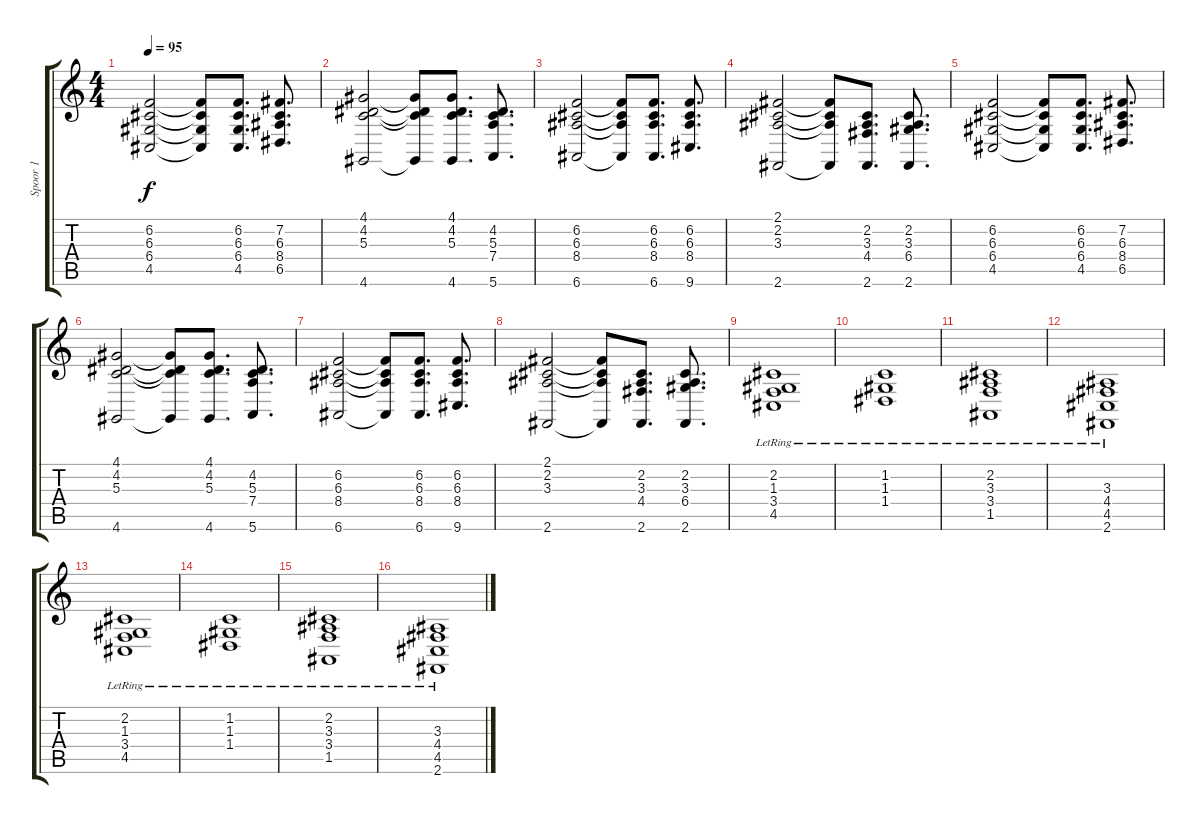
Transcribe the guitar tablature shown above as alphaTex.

\track ("Spoor 1" "Spoor 1") {instrument acousticgrandpiano}
\staff {score tabs}
\tuning (E4 B3 G3 D3 A2 E2) {hide}
\ts (4 4)
\tempo 95
\clef g2
\ks c
(6.2 6.3 6.4 4.5).2{dy f} (6.2{t} 6.3{t} 6.4{t} 4.5{t}).8 (6.2 6.3 6.4 4.5).8{d} (7.2 6.3 8.4 6.5).8{d} |
(4.1 4.2 5.3 4.6).2 (4.1{t} 4.2{t} 5.3{t} 4.6{t}).8 (4.1 4.2 5.3 4.6).8{d} (4.2 5.3 7.4 5.6).8{d} |
(6.2 6.3 8.4 6.6).2 (6.2{t} 6.3{t} 8.4{t} 6.6{t}).8 (6.2 6.3 8.4 6.6).8{d} (6.2 6.3 8.4 9.6).8{d} |
(2.1 2.2 3.3 2.6).2 (2.1{t} 2.2{t} 3.3{t} 2.6{t}).8 (2.2 3.3 4.4 2.6).8{d} (2.2 3.3 6.4 2.6).8{d} |
(6.2 6.3 6.4 4.5).2 (6.2{t} 6.3{t} 6.4{t} 4.5{t}).8 (6.2 6.3 6.4 4.5).8{d} (7.2 6.3 8.4 6.5).8{d} |
(4.1 4.2 5.3 4.6).2 (4.1{t} 4.2{t} 5.3{t} 4.6{t}).8 (4.1 4.2 5.3 4.6).8{d} (4.2 5.3 7.4 5.6).8{d} |
(6.2 6.3 8.4 6.6).2 (6.2{t} 6.3{t} 8.4{t} 6.6{t}).8 (6.2 6.3 8.4 6.6).8{d} (6.2 6.3 8.4 9.6).8{d} |
(2.1 2.2 3.3 2.6).2 (2.1{t} 2.2{t} 3.3{t} 2.6{t}).8 (2.2 3.3 4.4 2.6).8{d} (2.2 3.3 6.4 2.6).8{d} |
(2.2{lr} 1.3{lr} 3.4{lr} 4.5{lr}).1 |
(1.2{lr} 1.3{lr} 1.4{lr}).1 |
(2.2{lr} 3.3{lr} 3.4{lr} 1.5{lr}).1 |
(3.3{lr} 4.4{lr} 4.5{lr} 2.6{lr}).1 |
(2.2{lr} 1.3{lr} 3.4{lr} 4.5{lr}).1 |
(1.2{lr} 1.3{lr} 1.4{lr}).1 |
(2.2{lr} 3.3{lr} 3.4{lr} 1.5{lr}).1 |
(3.3{lr} 4.4{lr} 4.5{lr} 2.6{lr}).1
